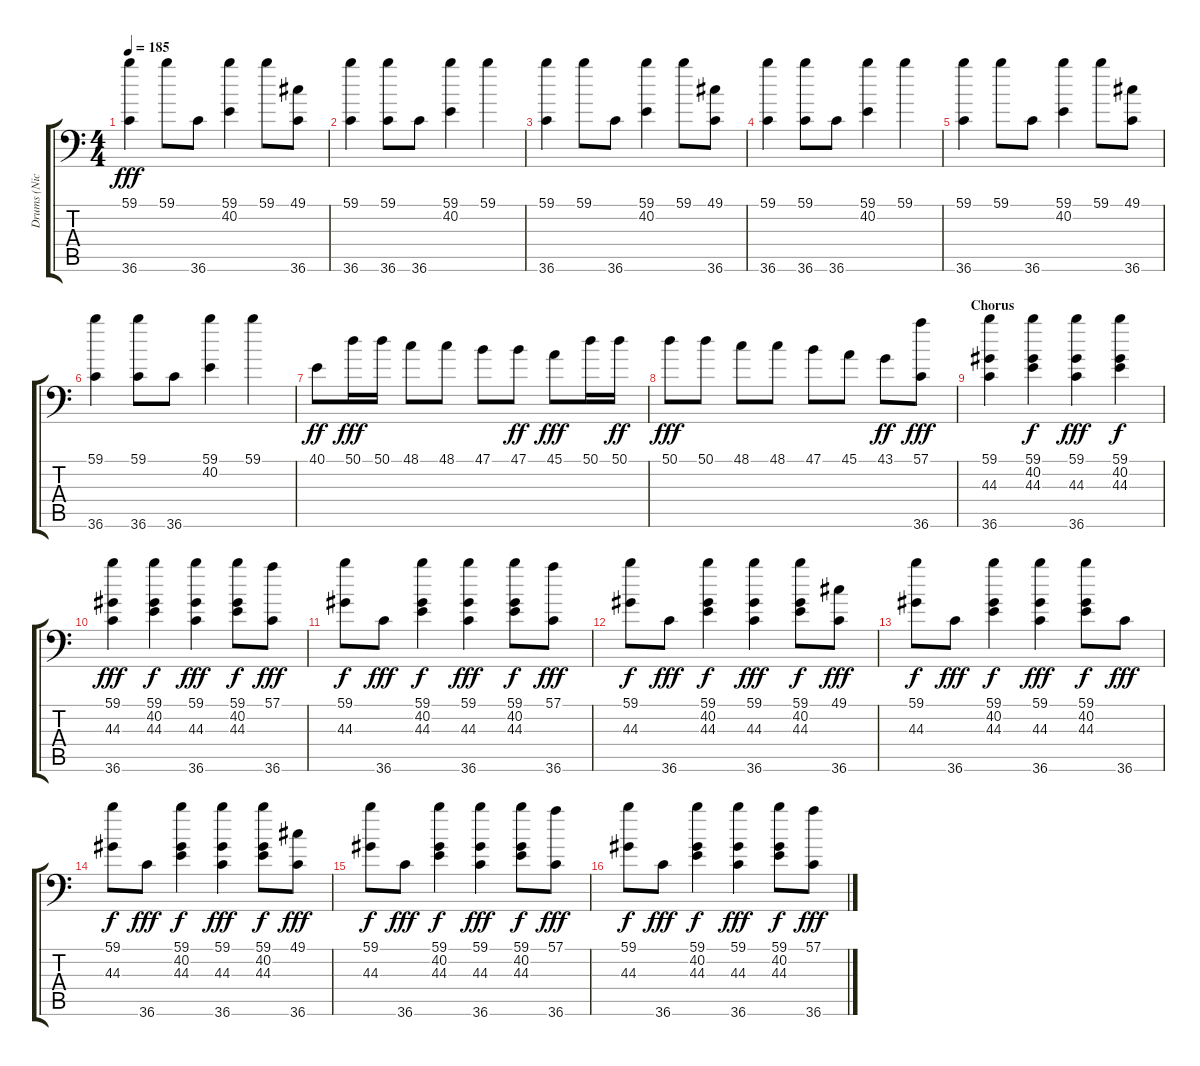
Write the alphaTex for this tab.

\track ("Drums (Nicko McBrain" "Drums (Nic") {instrument acousticgrandpiano}
\staff {score tabs}
\tuning (C-1 C-1 C-1 C-1 C-1 C-1) {hide}
\ts (4 4)
\tempo 185
\clef f4
\ks c
(59.1 36.6).4{dy fff} 59.1.8 36.6.8 (59.1 40.2).4 59.1.8 (49.1 36.6).8 |
(59.1 36.6).4 (59.1 36.6).8 36.6.8 (59.1 40.2).4 59.1.4 |
(59.1 36.6).4 59.1.8 36.6.8 (59.1 40.2).4 59.1.8 (49.1 36.6).8 |
(59.1 36.6).4 (59.1 36.6).8 36.6.8 (59.1 40.2).4 59.1.4 |
(59.1 36.6).4 59.1.8 36.6.8 (59.1 40.2).4 59.1.8 (49.1 36.6).8 |
(59.1 36.6).4 (59.1 36.6).8 36.6.8 (59.1 40.2).4 59.1.4 |
40.1.8{dy ff} 50.1.16{dy fff} 50.1.16 48.1.8 48.1.8 47.1.8 47.1.8{dy ff} 45.1.8{dy fff} 50.1.16 50.1.16{dy ff} |
50.1.8{dy fff} 50.1.8 48.1.8 48.1.8 47.1.8 45.1.8 43.1.8{dy ff} (57.1 36.6).8{dy fff} |
\section ("" "Chorus")
(59.1 44.3 36.6).4 (59.1 40.2 44.3).4{dy f} (59.1 44.3 36.6).4{dy fff} (59.1 40.2 44.3).4{dy f} |
(59.1 44.3 36.6).4{dy fff} (59.1 40.2 44.3).4{dy f} (59.1 44.3 36.6).4{dy fff} (59.1 40.2 44.3).8{dy f} (57.1 36.6).8{dy fff} |
(59.1 44.3).8{dy f} 36.6.8{dy fff} (59.1 40.2 44.3).4{dy f} (59.1 44.3 36.6).4{dy fff} (59.1 40.2 44.3).8{dy f} (57.1 36.6).8{dy fff} |
(59.1 44.3).8{dy f} 36.6.8{dy fff} (59.1 40.2 44.3).4{dy f} (59.1 44.3 36.6).4{dy fff} (59.1 40.2 44.3).8{dy f} (49.1 36.6).8{dy fff} |
(59.1 44.3).8{dy f} 36.6.8{dy fff} (59.1 40.2 44.3).4{dy f} (59.1 44.3 36.6).4{dy fff} (59.1 40.2 44.3).8{dy f} 36.6.8{dy fff} |
(59.1 44.3).8{dy f} 36.6.8{dy fff} (59.1 40.2 44.3).4{dy f} (59.1 44.3 36.6).4{dy fff} (59.1 40.2 44.3).8{dy f} (49.1 36.6).8{dy fff} |
(59.1 44.3).8{dy f} 36.6.8{dy fff} (59.1 40.2 44.3).4{dy f} (59.1 44.3 36.6).4{dy fff} (59.1 40.2 44.3).8{dy f} (57.1 36.6).8{dy fff} |
(59.1 44.3).8{dy f} 36.6.8{dy fff} (59.1 40.2 44.3).4{dy f} (59.1 44.3 36.6).4{dy fff} (59.1 40.2 44.3).8{dy f} (57.1 36.6).8{dy fff}
